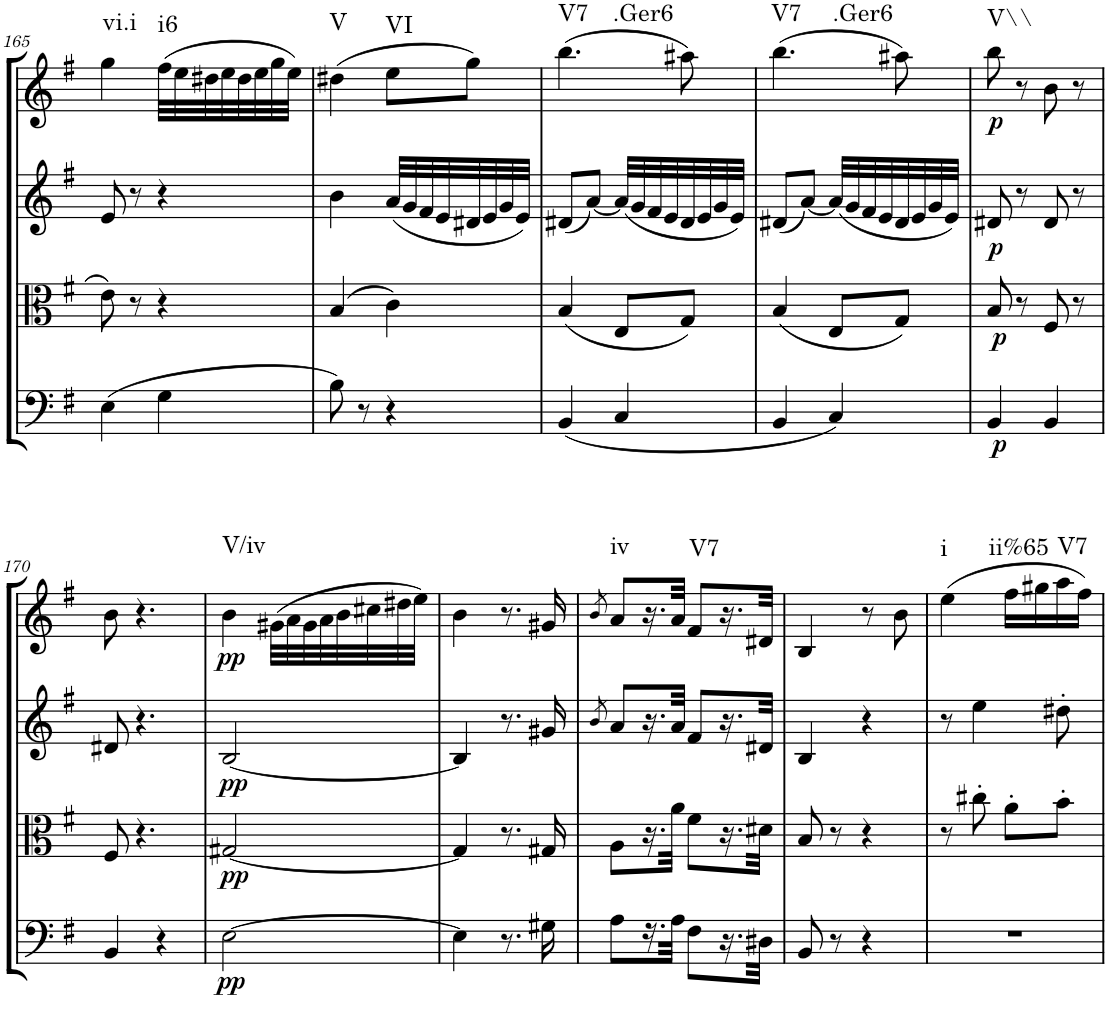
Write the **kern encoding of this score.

**kern	**dynam	**kern	**dynam	**kern	**kern	**dynam	**harte
*part4	*part4	*part3	*part3	*part2	*part1	*part1	*part1
*staff4	*staff4	*staff3	*staff3	*staff2	*staff1	*staff1	*
*I"Cello	*	*I"Viola	*	*I"2nd Violin	*I"1st Violin	*	*
*	*	*I'Vla	*	*I'Vln	*I'Vln	*	*
!!LO:PB:g=z
*clefF4	*	*clefC3	*	*clefG2	*clefG2	*	*
*k[f#]	*	*k[f#]	*	*k[f#]	*k[f#]	*	*
*G:	*	*G:	*	*G:	*G:	*	*
*M2/4	*	*M2/4	*	*M2/4	*M2/4	*	*
=165	=165	=165	=165	=165	=165	=165	=165
!	!	!	!	!	!	!	!LO:H:kt=vi.i
(4E\	.	8e\	.	8e/	4gg\	.	N
.	.	8r	.	8r	.	.	.
!	!	!	!	!	!	!	!LO:H:kt=i6
4G\	.	4r	.	4r	(32ff#\LLL	.	N
.	.	.	.	.	32ee\	.	.
.	.	.	.	.	32dd#X\	.	.
.	.	.	.	.	32ee\	.	.
.	.	.	.	.	32dd#\	.	.
.	.	.	.	.	32ee\	.	.
.	.	.	.	.	32gg\	.	.
.	.	.	.	.	32ee\JJJ)	.	.
=166	=166	=166	=166	=166	=166	=166	=166
!	!	!	!	!	!	!	!LO:H:kt=V
8B\)	.	(4B/	.	4b\	(4dd#X\	.	N
8r	.	.	.	.	.	.	.
!	!	!	!	!	!	!	!LO:H:kt=VI
4r	.	4c\)	.	(32a/LLL	8ee\L	.	N
.	.	.	.	32g/	.	.	.
.	.	.	.	32f#/	.	.	.
.	.	.	.	32e/	.	.	.
.	.	.	.	32d#X/	8gg\J)	.	.
.	.	.	.	32e/	.	.	.
.	.	.	.	32g/	.	.	.
.	.	.	.	32e/JJJ)	.	.	.
=167	=167	=167	=167	=167	=167	=167	=167
!	!	!	!	!	!	!	!LO:H:n=1:kt=V7
!	!	!	!	!	!	!	!LO:H:n=2:kt=.Ger6
(<4BB/	.	(4B/	.	(8d#X/L	(4.bb\	.	N N
.	.	.	.	[8a/J)	.	.	.
4C/	.	8E/L	.	(32a/LLL]	.	.	.
.	.	.	.	32g/	.	.	.
.	.	.	.	32f#/	.	.	.
.	.	.	.	32e/	.	.	.
.	.	8G/J)	.	32d#/	8aa#X\)	.	.
.	.	.	.	32e/	.	.	.
.	.	.	.	32g/	.	.	.
.	.	.	.	32e/JJJ)	.	.	.
=168	=168	=168	=168	=168	=168	=168	=168
!	!	!	!	!	!	!	!LO:H:n=1:kt=V7
!	!	!	!	!	!	!	!LO:H:n=2:kt=.Ger6
4BB/	.	(4B/	.	(8d#X/L	(4.bb\	.	N N
.	.	.	.	[8a/J)	.	.	.
4C/)	.	8E/L	.	(32a/LLL]	.	.	.
.	.	.	.	32g/	.	.	.
.	.	.	.	32f#/	.	.	.
.	.	.	.	32e/	.	.	.
.	.	8G/J)	.	32d#/	8aa#X\)	.	.
.	.	.	.	32e/	.	.	.
.	.	.	.	32g/	.	.	.
.	.	.	.	32e/JJJ)	.	.	.
=169	=169	=169	=169	=169	=169	=169	=169
!	!LO:DY:b	!	!LO:DY:b	!	!	!	!
!	!	!	!LO:DY:n=1:a	!	!	!LO:DY:b	!LO:H:kt=V\\
4BB/	p	8B/	p p	8d#X/	8bb\	p	N
.	.	8r	.	8r	8r	.	.
4BB/	.	8F#/	.	8d#/	8b\	.	.
.	.	8r	.	8r	8r	.	.
!!LO:LB:g=z
=170	=170	=170	=170	=170	=170	=170	=170
4BB/	.	8F#/	.	8d#X/	8b\	.	.
.	.	4.r	.	4.r	4.r	.	.
4r	.	.	.	.	.	.	.
=171	=171	=171	=171	=171	=171	=171	=171
!	!LO:DY:b	!	!LO:DY:b	!	!	!	!
!	!	!	!LO:DY:n=1:a	!	!	!LO:DY:b	!LO:H:kt=V/iv
[2E\	pp	[2G#X/	pp pp	[2B/	4b\	pp	N
.	.	.	.	.	(32g#X\LLL	.	.
.	.	.	.	.	32a\	.	.
.	.	.	.	.	32g#\	.	.
.	.	.	.	.	32a\	.	.
.	.	.	.	.	32b\	.	.
.	.	.	.	.	32cc#X\	.	.
.	.	.	.	.	32dd#X\	.	.
.	.	.	.	.	32ee\JJJ)	.	.
=172	=172	=172	=172	=172	=172	=172	=172
4E\]	.	4G#/]	.	4B/]	4b\	.	.
8.r	.	8.r	.	8.r	8.r	.	.
16G#X\	.	16G#X/	.	16g#X/	16g#X/	.	.
=173	=173	=173	=173	=173	=173	=173	=173
.	.	.	.	8qb/	8qb/	.	.
!	!	!	!	!	!	!	!LO:H:kt=iv
8A\L	.	8A\L	.	8a/L	8a/L	.	N
16.r	.	16.r	.	16.r	16.r	.	.
32A\JJk	.	32a\JJk	.	32a/JJk	32a/JJk	.	.
!	!	!	!	!	!	!	!LO:H:kt=V7
8F#\L	.	8f#\L	.	8f#/L	8f#/L	.	N
16.r	.	16.r	.	16.r	16.r	.	.
32D#X\JJk	.	32d#X\JJk	.	32d#X/JJk	32d#X/JJk	.	.
=174	=174	=174	=174	=174	=174	=174	=174
8BB/	.	8B/	.	4B/	4B/	.	.
8r	.	8r	.	.	.	.	.
4r	.	4r	.	4r	8r	.	.
.	.	.	.	.	8b\	.	.
=175	=175	=175	=175	=175	=175	=175	=175
!	!	!	!	!	!	!	!LO:H:kt=i
2r	.	8r	.	8r	(4ee\	.	N
.	.	8cc#X'\	.	4ee\	.	.	.
!	!	!	!	!	!	!	!LO:H:kt=ii%65
.	.	8a'\L	.	.	16ff#\LL	.	N
.	.	.	.	.	16gg#X\	.	.
!	!	!	!	!	!	!	!LO:H:kt=V7
.	.	8b'\J	.	8dd#X'\	16aa\	.	N
.	.	.	.	.	16ff#\JJ)	.	.
=	=	=	=	=	=	=	=
*-	*-	*-	*-	*-	*-	*-	*-
